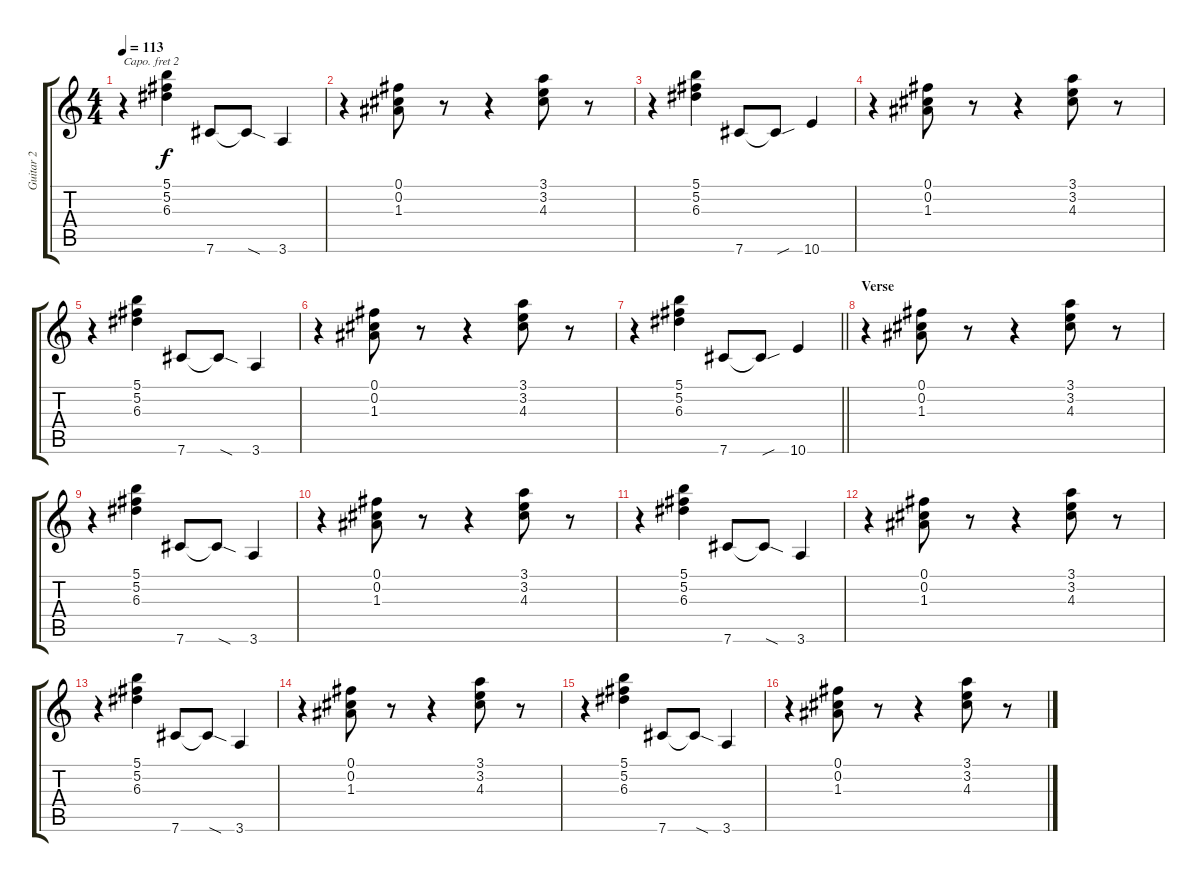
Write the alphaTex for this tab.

\track ("Guitar 2" "Guitar 2") {instrument overdrivenguitar}
\staff {score tabs}
\capo 2
\tuning (E4 B3 G3 D3 A2 E2) {hide}
\ts (4 4)
\tempo 113
\clef g2
\ks c
r.4{dy f} (5.1 5.2 6.3).4 7.6.8 7.6{sod t}.8 3.6.4 |
r.4 (0.1 0.2 1.3).8 r.8 r.4 (3.1 3.2 4.3).8 r.8 |
r.4 (5.1 5.2 6.3).4 7.6.8 7.6{sou t}.8 10.6.4 |
r.4 (0.1 0.2 1.3).8 r.8 r.4 (3.1 3.2 4.3).8 r.8 |
r.4 (5.1 5.2 6.3).4 7.6.8 7.6{sod t}.8 3.6.4 |
r.4 (0.1 0.2 1.3).8 r.8 r.4 (3.1 3.2 4.3).8 r.8 |
\barLineRight lightlight
r.4 (5.1 5.2 6.3).4 7.6.8 7.6{sou t}.8 10.6.4 |
\section ("" "Verse")
r.4 (0.1 0.2 1.3).8 r.8 r.4 (3.1 3.2 4.3).8 r.8 |
r.4 (5.1 5.2 6.3).4 7.6.8 7.6{sod t}.8 3.6.4 |
r.4 (0.1 0.2 1.3).8 r.8 r.4 (3.1 3.2 4.3).8 r.8 |
r.4 (5.1 5.2 6.3).4 7.6.8 7.6{sod t}.8 3.6.4 |
r.4 (0.1 0.2 1.3).8 r.8 r.4 (3.1 3.2 4.3).8 r.8 |
r.4 (5.1 5.2 6.3).4 7.6.8 7.6{sod t}.8 3.6.4 |
r.4 (0.1 0.2 1.3).8 r.8 r.4 (3.1 3.2 4.3).8 r.8 |
r.4 (5.1 5.2 6.3).4 7.6.8 7.6{sod t}.8 3.6.4 |
r.4 (0.1 0.2 1.3).8 r.8 r.4 (3.1 3.2 4.3).8 r.8
